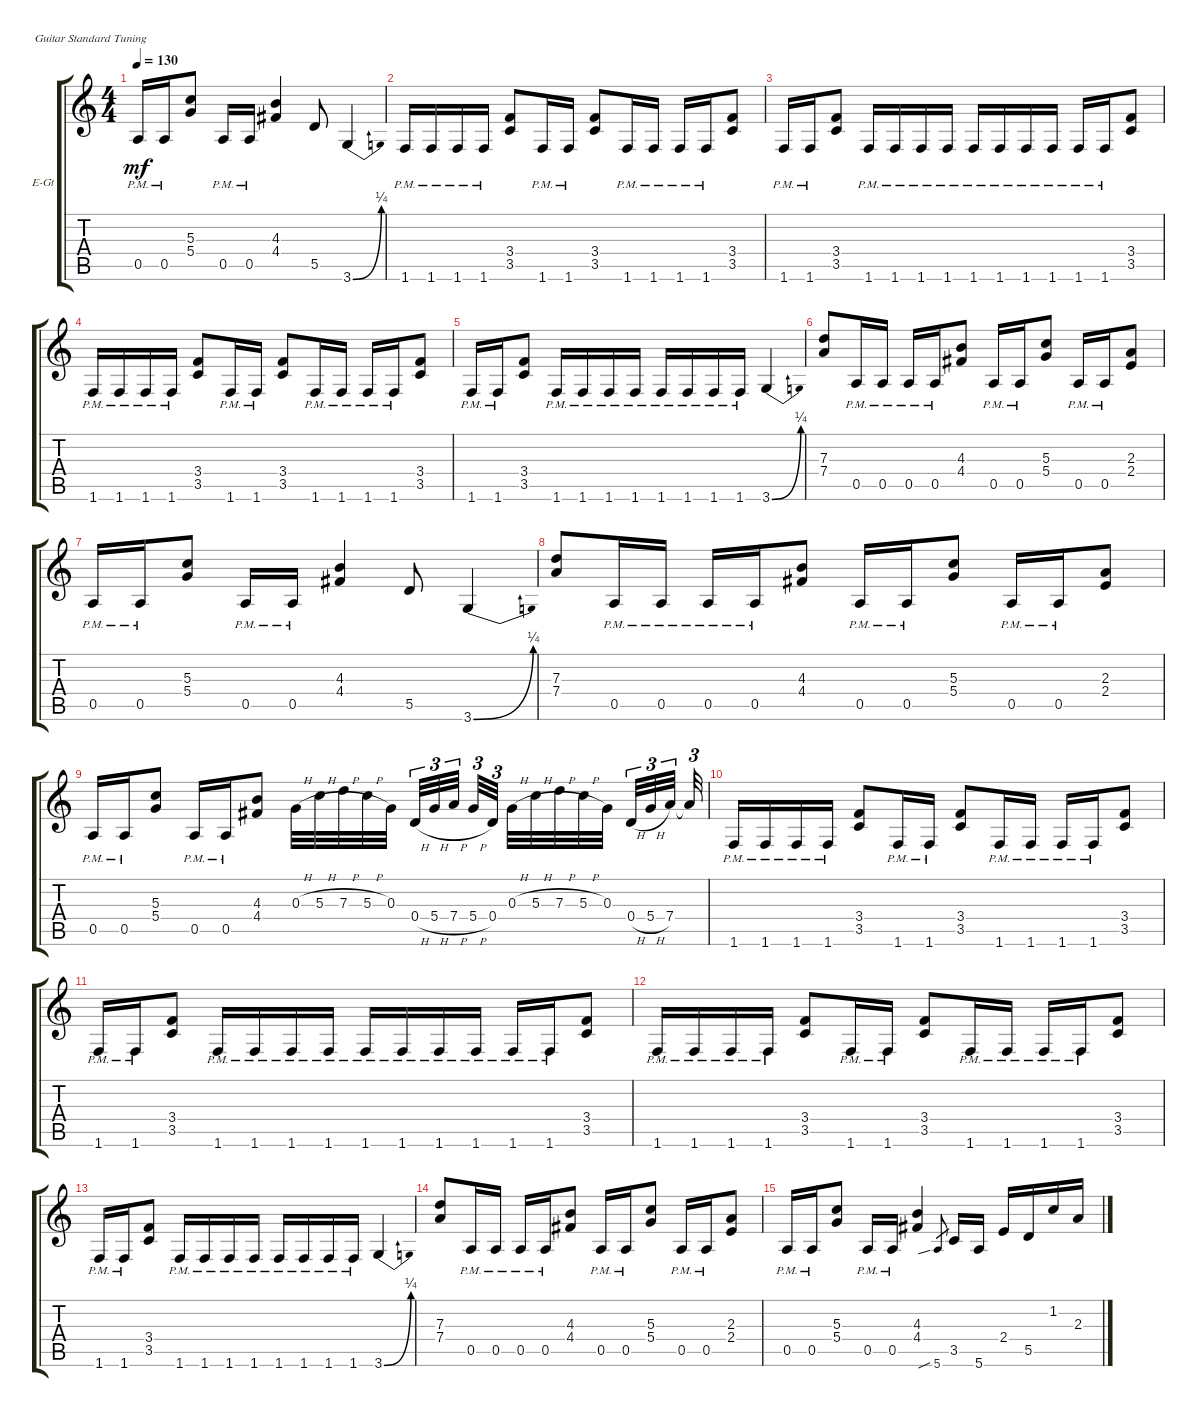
\defaultSystemsLayout 4
\bracketExtendMode groupsimilarinstruments
\firstSystemTrackNameOrientation horizontal
\otherSystemsTrackNameOrientation horizontal
\track ("Electric Guitar" "E-Gt") {instrument distortionguitar}
\staff {score tabs}
\tuning (E4 B3 G3 D3 A2 E2)
\ts (4 4)
\tempo 130
\clef g2
\ks c
0.5{pm}.16{dy mf} 0.5{pm}.16 (5.4 5.3).8 0.5{pm}.16 0.5{pm}.16 (4.4 4.3).4 5.5.8 3.6{be (bend 0 0 57 1)}.4 |
1.6{pm}.16 1.6{pm}.16 1.6{pm}.16 1.6{pm}.16 (3.5 3.4).8 1.6{pm}.16 1.6{pm}.16 (3.5 3.4).8 1.6{pm}.16 1.6{pm}.16 1.6{pm}.16 1.6{pm}.16 (3.5 3.4).8 |
1.6{pm}.16 1.6{pm}.16 (3.5 3.4).8 1.6{pm}.16 1.6{pm}.16 1.6{pm}.16 1.6{pm}.16 1.6{pm}.16 1.6{pm}.16 1.6{pm}.16 1.6{pm}.16 1.6{pm}.16 1.6{pm}.16 (3.4 3.5).8 |
1.6{pm}.16 1.6{pm}.16 1.6{pm}.16 1.6{pm}.16 (3.5 3.4).8 1.6{pm}.16 1.6{pm}.16 (3.5 3.4).8 1.6{pm}.16 1.6{pm}.16 1.6{pm}.16 1.6{pm}.16 (3.5 3.4).8 |
1.6{pm}.16 1.6{pm}.16 (3.5 3.4).8 1.6{pm}.16 1.6{pm}.16 1.6{pm}.16 1.6{pm}.16 1.6{pm}.16 1.6{pm}.16 1.6{pm}.16 1.6{pm}.16 3.6{be (bend 0 0 57 1)}.4 |
(7.4 7.3).8 0.5{pm}.16 0.5{pm}.16 0.5{pm}.16 0.5{pm}.16 (4.4 4.3).8 0.5{pm}.16 0.5{pm}.16 (5.4 5.3).8 0.5{pm}.16 0.5{pm}.16 (2.4 2.3).8 |
0.5{pm}.16 0.5{pm}.16 (5.4 5.3).8 0.5{pm}.16 0.5{pm}.16 (4.4 4.3).4 5.5.8 3.6{be (bend 0 0 57 1)}.4 |
(7.4 7.3).8 0.5{pm}.16 0.5{pm}.16 0.5{pm}.16 0.5{pm}.16 (4.4 4.3).8 0.5{pm}.16 0.5{pm}.16 (5.4 5.3).8 0.5{pm}.16 0.5{pm}.16 (2.4 2.3).8 |
0.5{pm}.16 0.5{pm}.16 (5.4 5.3).8 0.5{pm}.16 0.5{pm}.16 (4.4 4.3).8 0.3{h}.32 5.3{h}.32 7.3{h}.32 5.3{h}.32 0.3.32 0.4{h}.32{tu (3 2)} 5.4{h}.32{tu (3 2)} 7.4{h}.32{tu (3 2)} 5.4{h}.32{tu (3 2)} 0.4.32{tu (3 2)} 0.3{h}.32 5.3{h}.32 7.3{h}.32 5.3{h}.32 0.3.32 0.4{h}.32{tu (3 2)} 5.4{h}.32{tu (3 2)} 7.4.32{tu (3 2)} 7.4{t}.32{tu (3 2)} |
1.6{pm}.16 1.6{pm}.16 1.6{pm}.16 1.6{pm}.16 (3.5 3.4).8 1.6{pm}.16 1.6{pm}.16 (3.5 3.4).8 1.6{pm}.16 1.6{pm}.16 1.6{pm}.16 1.6{pm}.16 (3.5 3.4).8 |
1.6{pm}.16 1.6{pm}.16 (3.5 3.4).8 1.6{pm}.16 1.6{pm}.16 1.6{pm}.16 1.6{pm}.16 1.6{pm}.16 1.6{pm}.16 1.6{pm}.16 1.6{pm}.16 1.6{pm}.16 1.6{pm}.16 (3.4 3.5).8 |
1.6{pm}.16 1.6{pm}.16 1.6{pm}.16 1.6{pm}.16 (3.5 3.4).8 1.6{pm}.16 1.6{pm}.16 (3.5 3.4).8 1.6{pm}.16 1.6{pm}.16 1.6{pm}.16 1.6{pm}.16 (3.5 3.4).8 |
1.6{pm}.16 1.6{pm}.16 (3.5 3.4).8 1.6{pm}.16 1.6{pm}.16 1.6{pm}.16 1.6{pm}.16 1.6{pm}.16 1.6{pm}.16 1.6{pm}.16 1.6{pm}.16 3.6{be (bend 0 0 57 1)}.4 |
(7.4 7.3).8 0.5{pm}.16 0.5{pm}.16 0.5{pm}.16 0.5{pm}.16 (4.4 4.3).8 0.5{pm}.16 0.5{pm}.16 (5.4 5.3).8 0.5{pm}.16 0.5{pm}.16 (2.4 2.3).8 |
0.5{pm}.16 0.5{pm}.16 (5.4 5.3).8 0.5{pm}.16 0.5{pm}.16 (4.4 4.3).4 5.6{sib}.8{gr} 3.5.16 5.6.16 2.4.16 5.5.16 1.2.16 2.3.16
